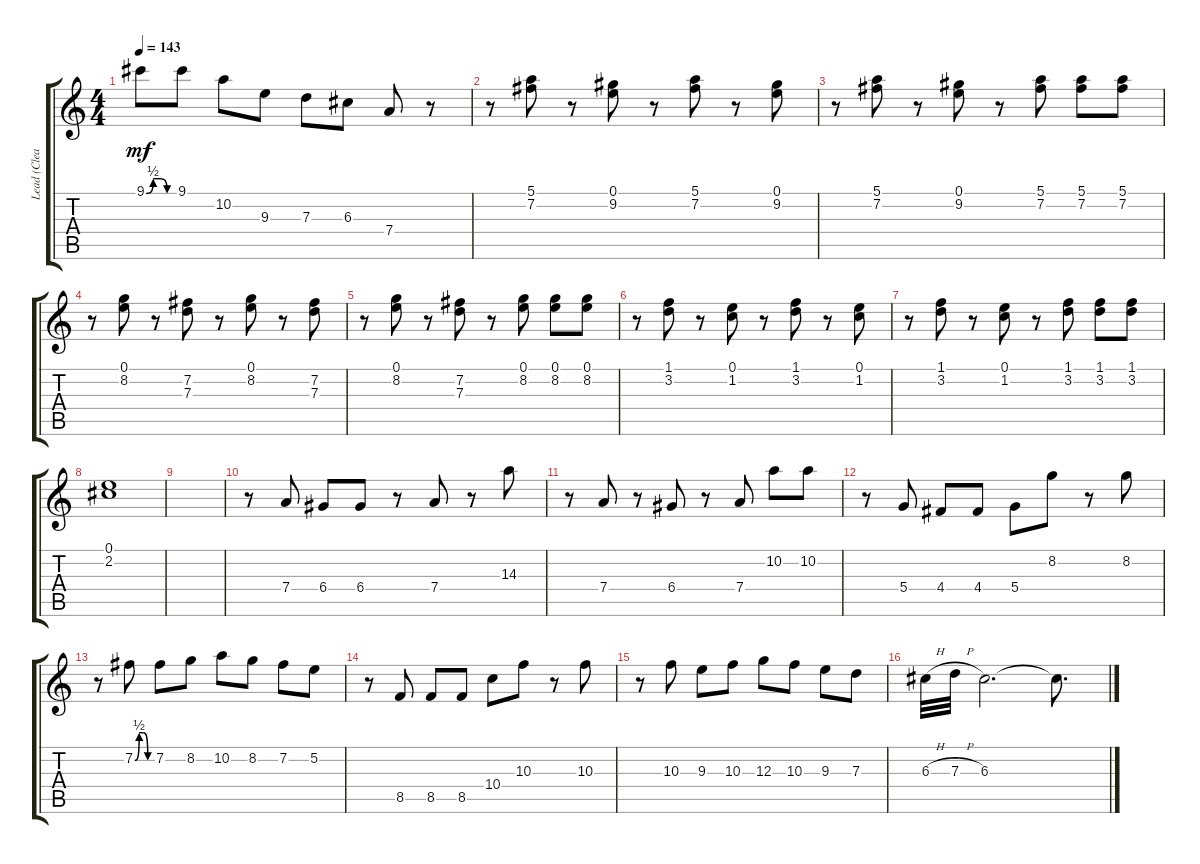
\track ("Lead (Clean)" "Lead (Clea") {instrument electricguitarjazz}
\staff {score tabs}
\tuning (E4 B3 G3 D3 A2 E2) {hide}
\ts (4 4)
\tempo 143
\clef g2
\ks c
9.1{be (custom 0 0 15 2 30 2 45 0 60 0)}.8{dy mf instrument electricguitarjazz} 9.1.8 10.2.8 9.3.8 7.3.8 6.3.8 7.4.8 r.8 |
r.8 (5.1 7.2).8 r.8 (0.1 9.2).8 r.8 (5.1 7.2).8 r.8 (0.1 9.2).8 |
r.8 (5.1 7.2).8 r.8 (0.1 9.2).8 r.8 (5.1 7.2).8 (5.1 7.2).8 (5.1 7.2).8 |
r.8 (0.1 8.2).8 r.8 (7.2 7.3).8 r.8 (0.1 8.2).8 r.8 (7.2 7.3).8 |
r.8 (0.1 8.2).8 r.8 (7.2 7.3).8 r.8 (0.1 8.2).8 (0.1 8.2).8 (0.1 8.2).8 |
r.8 (1.1 3.2).8 r.8 (0.1 1.2).8 r.8 (1.1 3.2).8 r.8 (0.1 1.2).8 |
r.8 (1.1 3.2).8 r.8 (0.1 1.2).8 r.8 (1.1 3.2).8 (1.1 3.2).8 (1.1 3.2).8 |
(0.1 2.2).1 |
|
r.8 7.4.8 6.4.8 6.4.8 r.8 7.4.8 r.8 14.3.8 |
r.8 7.4.8 r.8 6.4.8 r.8 7.4.8 10.2.8 10.2.8 |
r.8 5.4.8 4.4.8 4.4.8 5.4.8 8.2.8 r.8 8.2.8 |
r.8 7.2{be (custom 0 0 15 2 30 2 45 0 60 0)}.8 7.2.8 8.2.8 10.2.8 8.2.8 7.2.8 5.2.8 |
r.8 8.5.8 8.5.8 8.5.8 10.4.8 10.3.8 r.8 10.3.8 |
r.8 10.3.8 9.3.8 10.3.8 12.3.8 10.3.8 9.3.8 7.3.8 |
6.3{h}.32 7.3{h}.32 6.3.2{d} 6.3{t}.8{d}
